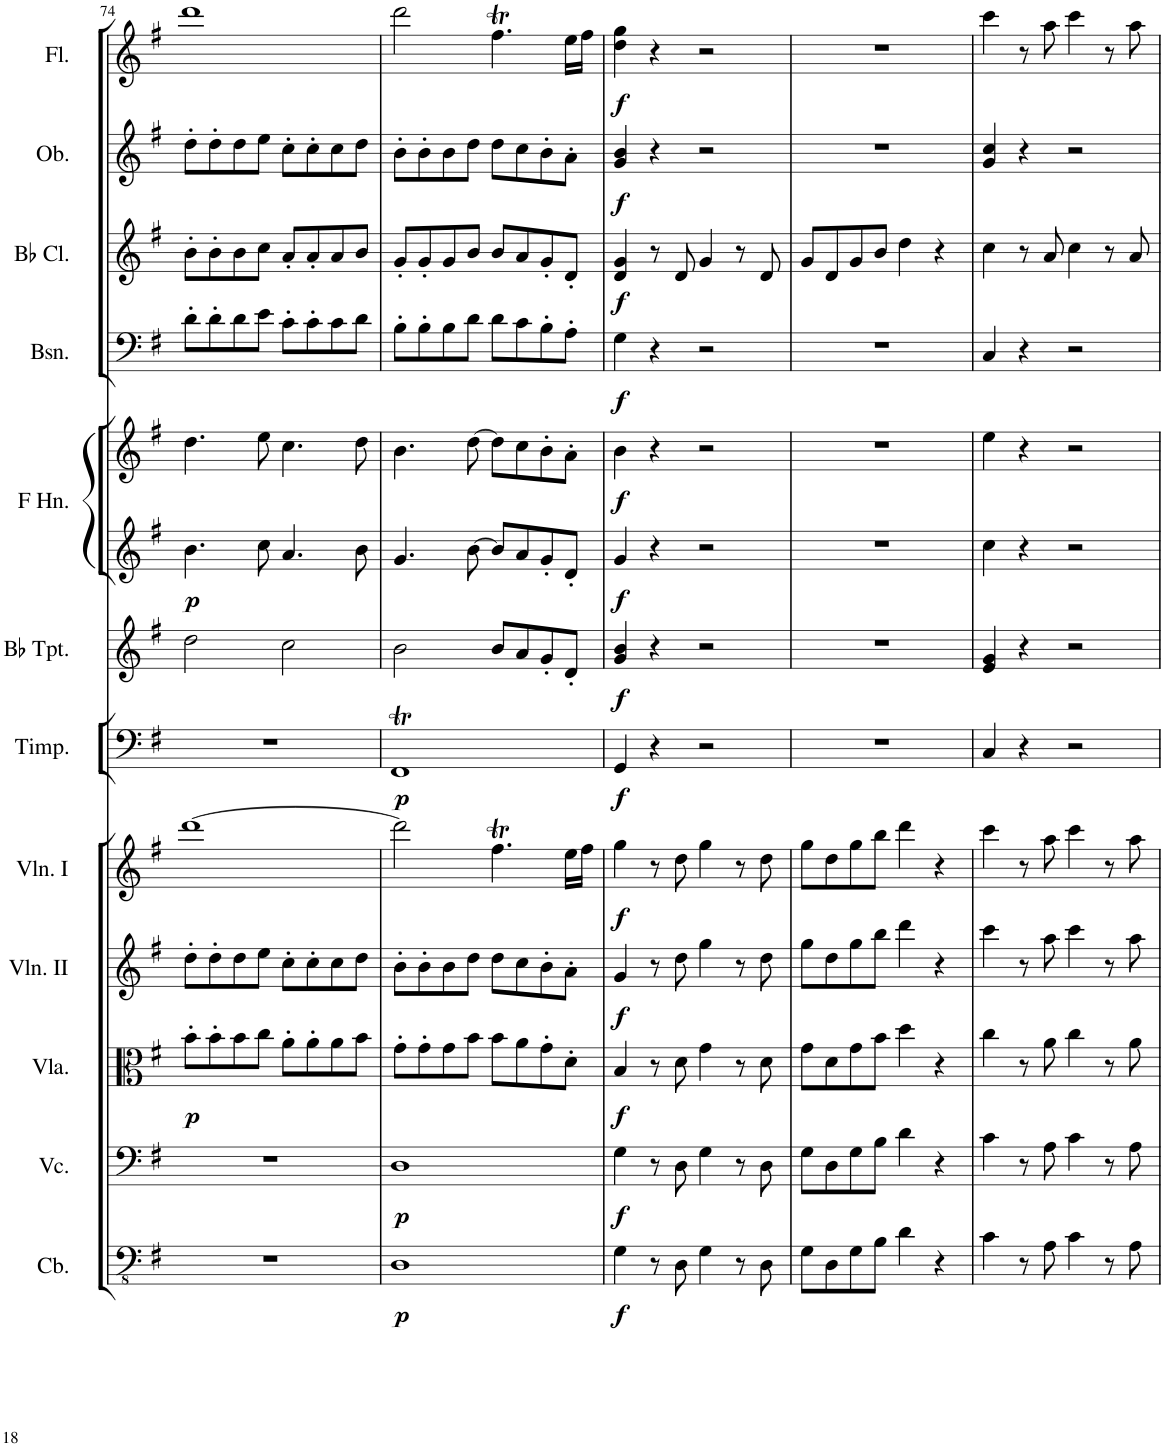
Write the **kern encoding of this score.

**kern	**dynam	**kern	**dynam	**kern	**dynam	**kern	**dynam	**kern	**dynam	**kern	**dynam	**kern	**dynam	**kern	**kern	**dynam	**kern	**dynam	**kern	**dynam	**kern	**dynam	**kern	**dynam
*part12	*part12	*part11	*part11	*part10	*part10	*part9	*part9	*part8	*part8	*part7	*part7	*part6	*part6	*part5	*part5	*part5	*part4	*part4	*part3	*part3	*part2	*part2	*part1	*part1
*staff13	*staff13	*staff12	*staff12	*staff11	*staff11	*staff10	*staff10	*staff9	*staff9	*staff8	*staff8	*staff7	*staff7	*staff6	*staff5	*staff5/6	*staff4	*staff4	*staff3	*staff3	*staff2	*staff2	*staff1	*staff1
*I"Contrabasses	*	*I"Violoncellos	*	*I"Violas	*	*I"Violins II	*	*I"Violins I	*	*I"Timpani	*	*I"Trumpets in Bb	*	*I"Horns in F	*	*	*I"Bassoons	*	*I"Clarinets in Bb	*	*I"Oboes	*	*I"Flutes	*
*I'Cb.	*	*I'Vc.	*	*I'Vla.	*	*I'Vln. II	*	*I'Vln. I	*	*I'Timp.	*	*	*	*	*	*	*I'Bsn.	*	*	*	*I'Ob.	*	*I'Fl.	*
!!LO:PB:g=z
*clefFv4	*	*clefF4	*	*clefC3	*	*clefG2	*	*clefG2	*	*clefF4	*	*clefG2	*	*clefG2	*clefG2	*	*clefF4	*	*clefG2	*	*clefG2	*	*clefG2	*
*	*	*	*	*	*	*	*	*	*	*	*	*ITrd1c2	*	*ITrd4c7	*ITrd4c7	*	*	*	*ITrd1c2	*	*	*	*	*
*k[f#]	*	*k[f#]	*	*k[f#]	*	*k[f#]	*	*k[f#]	*	*k[f#]	*	*k[f#]	*	*k[f#]	*k[f#]	*	*k[f#]	*	*k[f#]	*	*k[f#]	*	*k[f#]	*
*M4/4	*	*M4/4	*	*M4/4	*	*M4/4	*	*M4/4	*	*M4/4	*	*M4/4	*	*M4/4	*M4/4	*	*M4/4	*	*M4/4	*	*M4/4	*	*M4/4	*
=74	=74	=74	=74	=74	=74	=74	=74	=74	=74	=74	=74	=74	=74	=74	=74	=74	=74	=74	=74	=74	=74	=74	=74	=74
!	!	!	!	!	!LO:DY:b	!	!	!	!	!	!	!	!	!	!	!LO:DY:b=2	!	!	!	!	!	!	!	!
1r	.	1r	.	8b'\L	p	8dd'\L	.	[1ddd	.	1r	.	2dd\	.	4.b\	4.dd\	p	8d'\L	.	8b'\L	.	8dd'\L	.	1ddd	.
.	.	.	.	8b'\	.	8dd'\	.	.	.	.	.	.	.	.	.	.	8d'\	.	8b'\	.	8dd'\	.	.	.
.	.	.	.	8b\	.	8dd\	.	.	.	.	.	.	.	.	.	.	8d\	.	8b\	.	8dd\	.	.	.
.	.	.	.	8cc\J	.	8ee\J	.	.	.	.	.	.	.	8cc\	8ee\	.	8e\J	.	8cc\J	.	8ee\J	.	.	.
.	.	.	.	8a'\L	.	8cc'\L	.	.	.	.	.	2cc\	.	4.a/	4.cc\	.	8c'\L	.	8a'/L	.	8cc'\L	.	.	.
.	.	.	.	8a'\	.	8cc'\	.	.	.	.	.	.	.	.	.	.	8c'\	.	8a'/	.	8cc'\	.	.	.
.	.	.	.	8a\	.	8cc\	.	.	.	.	.	.	.	.	.	.	8c\	.	8a/	.	8cc\	.	.	.
.	.	.	.	8b\J	.	8dd\J	.	.	.	.	.	.	.	8b\	8dd\	.	8d\J	.	8b/J	.	8dd\J	.	.	.
=75	=75	=75	=75	=75	=75	=75	=75	=75	=75	=75	=75	=75	=75	=75	=75	=75	=75	=75	=75	=75	=75	=75	=75	=75
!	!LO:DY:b	!	!LO:DY:b	!	!	!	!	!	!	!	!LO:DY:b	!	!	!	!	!	!	!	!	!	!	!	!	!
1DD	p	1D	p	8g'\L	.	8b'\L	.	2ddd\]	.	1FF#t	p	2b\	.	4.g/	4.b\	.	8B'\L	.	8g'/L	.	8b'\L	.	2ddd\	.
.	.	.	.	8g'\	.	8b'\	.	.	.	.	.	.	.	.	.	.	8B'\	.	8g'/	.	8b'\	.	.	.
.	.	.	.	8g\	.	8b\	.	.	.	.	.	.	.	.	.	.	8B\	.	8g/	.	8b\	.	.	.
.	.	.	.	8b\J	.	8dd\J	.	.	.	.	.	.	.	[8b\	[8dd\	.	8d\J	.	8b/J	.	8dd\J	.	.	.
.	.	.	.	8b\L	.	8dd\L	.	4.ff#t\	.	.	.	8b/L	.	8b/L]	8dd\L]	.	8d\L	.	8b/L	.	8dd\L	.	4.ff#t\	.
.	.	.	.	8a\	.	8cc\	.	.	.	.	.	8a/	.	8a/	8cc\	.	8c\	.	8a/	.	8cc\	.	.	.
.	.	.	.	8g'\	.	8b'\	.	.	.	.	.	8g'/	.	8g'/	8b'\	.	8B'\	.	8g'/	.	8b'\	.	.	.
.	.	.	.	8d'\J	.	8a'\J	.	16ee\LL	.	.	.	8d'/J	.	8d'/J	8a'\J	.	8A'\J	.	8d'/J	.	8a'\J	.	16ee\LL	.
.	.	.	.	.	.	.	.	16ff#\JJ	.	.	.	.	.	.	.	.	.	.	.	.	.	.	16ff#\JJ	.
=76	=76	=76	=76	=76	=76	=76	=76	=76	=76	=76	=76	=76	=76	=76	=76	=76	=76	=76	=76	=76	=76	=76	=76	=76
!	!LO:DY:b	!	!LO:DY:b	!	!LO:DY:b	!	!LO:DY:b	!	!LO:DY:b	!	!LO:DY:b	!	!LO:DY:b	!	!	!LO:DY:b=2	!	!	!	!	!	!	!	!
!	!	!	!	!	!	!	!	!	!	!	!	!	!	!	!	!LO:DY:n=1:b	!	!LO:DY:b	!	!LO:DY:b	!	!LO:DY:b	!	!LO:DY:b
4GG\	f	4G\	f	4B/	f	4g/	f	4gg\	f	4GG/	f	4g/ 4b/	f	4g/	4b\	f f	4G\	f	4d/ 4g/	f	4g/ 4b/	f	4dd\ 4gg\	f
8r	.	8r	.	8r	.	8r	.	8r	.	4r	.	4r	.	4r	4r	.	4r	.	8r	.	4r	.	4r	.
8DD\	.	8D\	.	8d\	.	8dd\	.	8dd\	.	.	.	.	.	.	.	.	.	.	8d/	.	.	.	.	.
4GG\	.	4G\	.	4g\	.	4gg\	.	4gg\	.	2r	.	2r	.	2r	2r	.	2r	.	4g/	.	2r	.	2r	.
8r	.	8r	.	8r	.	8r	.	8r	.	.	.	.	.	.	.	.	.	.	8r	.	.	.	.	.
8DD\	.	8D\	.	8d\	.	8dd\	.	8dd\	.	.	.	.	.	.	.	.	.	.	8d/	.	.	.	.	.
=77	=77	=77	=77	=77	=77	=77	=77	=77	=77	=77	=77	=77	=77	=77	=77	=77	=77	=77	=77	=77	=77	=77	=77	=77
8GG\L	.	8G\L	.	8g\L	.	8gg\L	.	8gg\L	.	1r	.	1r	.	1r	1r	.	1r	.	8g/L	.	1r	.	1r	.
8DD\	.	8D\	.	8d\	.	8dd\	.	8dd\	.	.	.	.	.	.	.	.	.	.	8d/	.	.	.	.	.
8GG\	.	8G\	.	8g\	.	8gg\	.	8gg\	.	.	.	.	.	.	.	.	.	.	8g/	.	.	.	.	.
8BB\J	.	8B\J	.	8b\J	.	8bb\J	.	8bb\J	.	.	.	.	.	.	.	.	.	.	8b/J	.	.	.	.	.
4D\	.	4d\	.	4dd\	.	4ddd\	.	4ddd\	.	.	.	.	.	.	.	.	.	.	4dd\	.	.	.	.	.
4r	.	4r	.	4r	.	4r	.	4r	.	.	.	.	.	.	.	.	.	.	4r	.	.	.	.	.
=78	=78	=78	=78	=78	=78	=78	=78	=78	=78	=78	=78	=78	=78	=78	=78	=78	=78	=78	=78	=78	=78	=78	=78	=78
4C\	.	4c\	.	4cc\	.	4ccc\	.	4ccc\	.	4C/	.	4e/ 4g/	.	4cc\	4ee\	.	4C/	.	4cc\	.	4g/ 4cc/	.	4ccc\	.
8r	.	8r	.	8r	.	8r	.	8r	.	4r	.	4r	.	4r	4r	.	4r	.	8r	.	4r	.	8r	.
8AA\	.	8A\	.	8a\	.	8aa\	.	8aa\	.	.	.	.	.	.	.	.	.	.	8a/	.	.	.	8aa\	.
4C\	.	4c\	.	4cc\	.	4ccc\	.	4ccc\	.	2r	.	2r	.	2r	2r	.	2r	.	4cc\	.	2r	.	4ccc\	.
8r	.	8r	.	8r	.	8r	.	8r	.	.	.	.	.	.	.	.	.	.	8r	.	.	.	8r	.
8AA\	.	8A\	.	8a\	.	8aa\	.	8aa\	.	.	.	.	.	.	.	.	.	.	8a/	.	.	.	8aa\	.
=	=	=	=	=	=	=	=	=	=	=	=	=	=	=	=	=	=	=	=	=	=	=	=	=
*-	*-	*-	*-	*-	*-	*-	*-	*-	*-	*-	*-	*-	*-	*-	*-	*-	*-	*-	*-	*-	*-	*-	*-	*-
